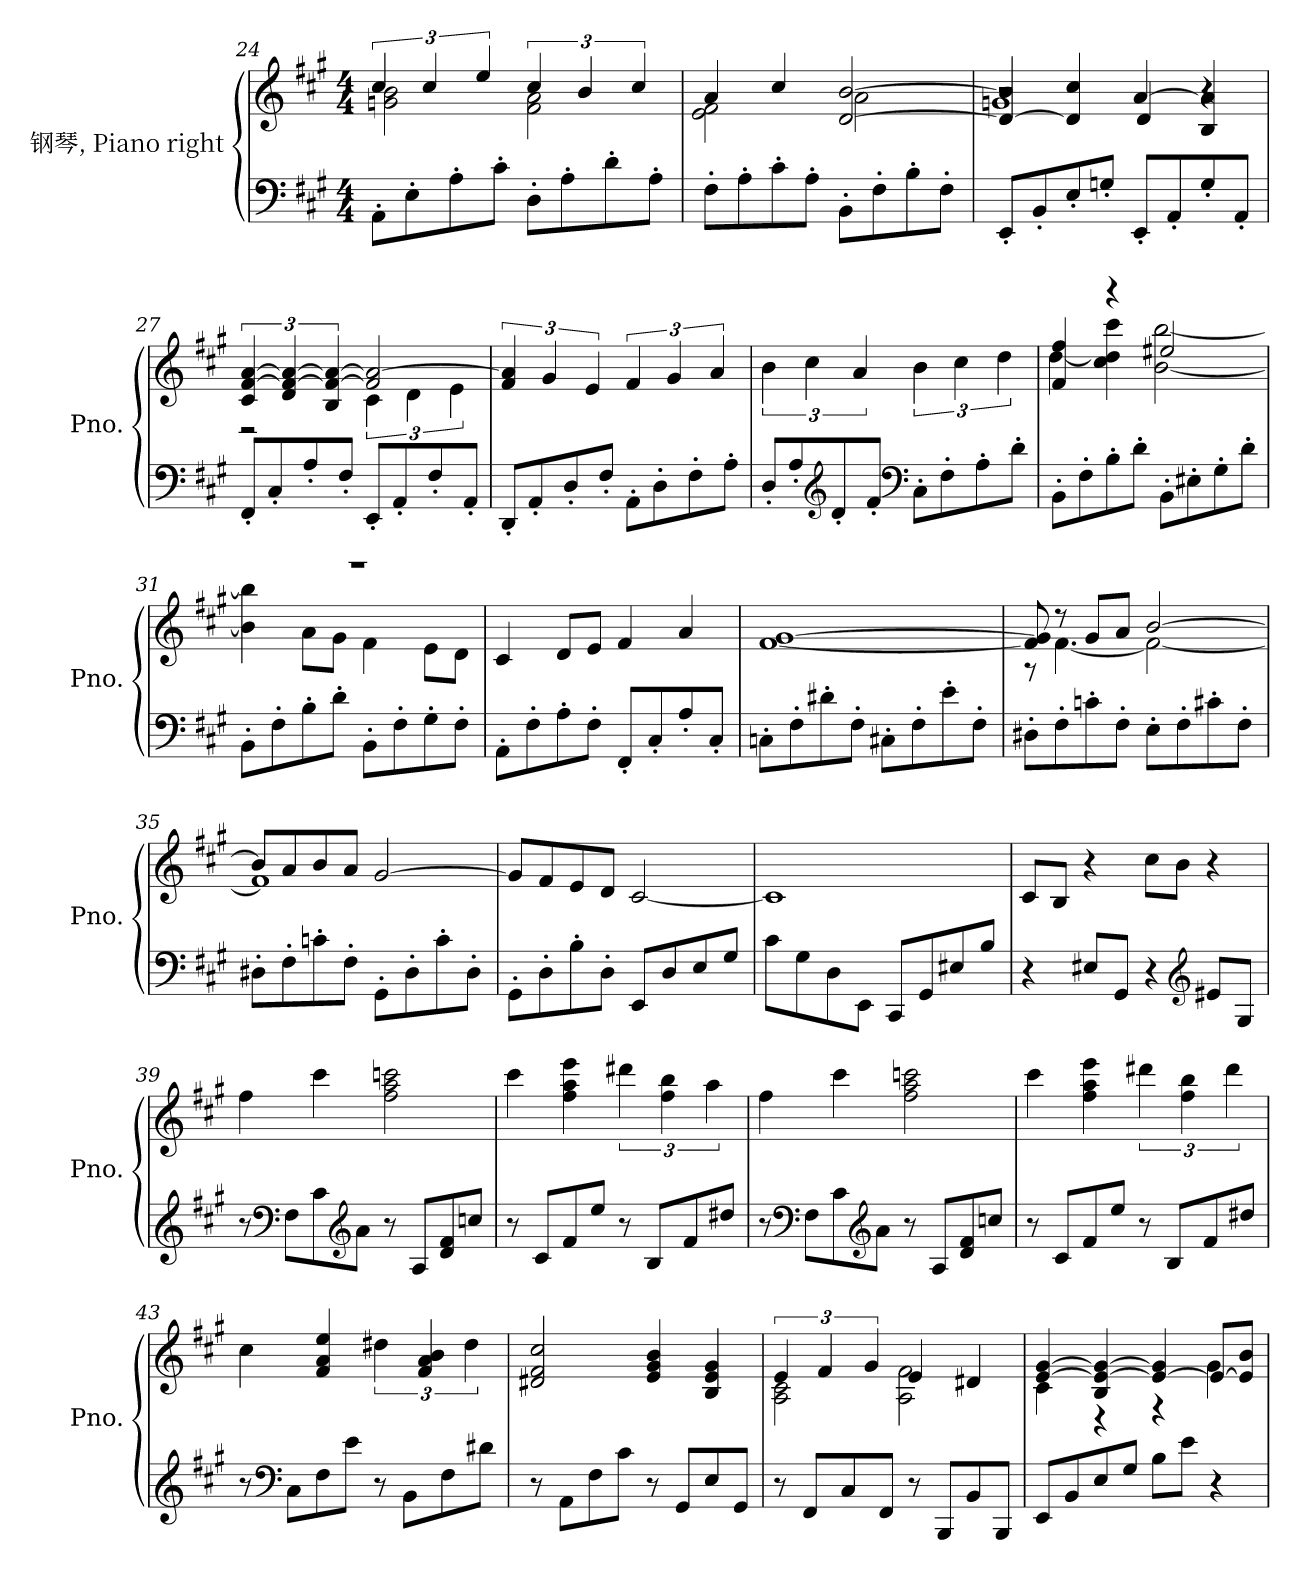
**kern	**kern
*part1	*part1
*staff2	*staff1
*I"钢琴, Piano right	*
*I'Pno.	*
*clefF4	*clefG2
*k[f#c#g#]	*k[f#c#g#]
*M4/4	*M4/4
=24	=24
*	*^
8AA'\L	6cc#/	2gn\ 2b\
8E'\	.	.
.	6cc#/	.
8A'\	.	.
.	6ee/	.
8c#'\J	.	.
*	*MM167	*
8D'\L	6cc#/	2f#\ 2a\
8A'\	.	.
.	6b/	.
8d'\	.	.
.	6cc#/	.
8A'\J	.	.
=25	=25	=25
8F#'\L	4a/	2e\ 2f#\
8A'\	.	.
*	*MM171	*
8c#'\	4cc#/	.
8A'\J	.	.
*	*MM168	*
8BB'\L	[2d/ [2b/	2a\
8F#'\	.	.
8B'\	.	.
8F#'\J	.	.
=26	=26	=26
*	*	*^
8EE'/L	4d/_ 4b/]	1gn	2r
8BB'/	.	.	.
*	*MM169	*	*
8E'/	4d/] 4cc#/	.	.
8Gn'/J	.	.	.
*	*MM167	*	*
8EE'/L	[4a/	.	4d/
8AA'/	.	.	.
*	*MM158	*	*
8G'/	4B/ 4a/]	.	4r
8AA'/J	.	.	.
*	*v	*v	*v
!!LO:PB:g=z
=27	=27
*	*MM166
*	*^
8FF#'/L	6c#/ [6f#/ [6a/	2r
8C#'/	.	.
.	6d/ 6f#/_ 6a/_	.
8A'/	.	.
.	6B/ 6f#/_ 6a/_	.
8F#'/J	.	.
*	*MM167	*
8EE'/L	2f#/] 2a/_	6c#\
8AA'/	.	.
.	.	6d\
8F#'/	.	.
.	.	6e\
8AA'/J	.	.
*	*v	*v
=28	=28
*	*MM167
8DD'/L	6f#/ 6a/]
8AA'/	.
.	6g#/
8D'/	.
.	6e/
8F#'/J	.
*	*MM167
8AA'\L	6f#/
8D'\	.
.	6g#/
8F#'\	.
.	6a/
8A'\J	.
=29	=29
*	*MM167
8D'/L	6b\
8A'/	.
.	6cc#\
*clefG2	*
8d'/	.
.	6a/
8f#'/J	.
*clefF4	*
*	*MM164
8C#'\L	6b\
8F#'\	.
*	*MM160
.	6cc#\
8A'\	.
.	6dd\
8d'\J	.
=30	=30
*	*MM162
*	*^
8BB'\L	4f#/ 4ff#/	[4dd\
8F#'\	.	.
*	*MM166	*
8B'\	4r	4cc#\ 4dd\] 4ccc#\
8d'\J	.	.
*	*MM164	*
8BB'\L	2ee#X/	[2b\ [2bb\
8E#X'\	.	.
8G#'\	.	.
8d'\J	.	.
!!LO:LB:g=z	!!
=31	=31	=31
*	*MM168	*
8BB'\L	1r	4b\] 4bb\]
8F#'\	.	.
8B'\	.	8a\L
8d'\J	.	8g#\J
*	*MM172	*
8BB'\L	.	4f#\
8F#'\	.	.
8G#'\	.	8e\L
*	*MM173	*
8F#'\J	.	8d\J
*	*v	*v
=32	=32
*	*MM170
8AA'\L	4c#/
8F#'\	.
8A'\	8d/L
8F#'\J	8e/J
*	*MM173
8FF#'/L	4f#/
8C#'/	.
8A'/	4a/
8C#'/J	.
=33	=33
*	*MM172
8Cn'\L	[1f# [1g#
8F#'\	.
8d#X'\	.
8F#'\J	.
8C#X'\L	.
8F#'\	.
8e'\	.
8F#'\J	.
=34	=34
*	*^
8D#X'\L	8f#/] 8g#/]	8r
*	*MM174	*
8F#'\	8r	[4.f#\
*	*MM172	*
8cn'\	8g#/L	.
*	*MM168	*
8F#'\J	8a/J	.
*	*MM177	*
8E'\L	[2b/	2f#\_
8F#'\	.	.
8c#X'\	.	.
8F#'\J	.	.
!!LO:LB:g=z	!!
=35	=35	=35
*	*MM178	*
8D#X'\L	8b/L]	1f#]
*	*MM175	*
8F#'\	8a/	.
*	*MM173	*
8cn'\	8b/	.
*	*MM176	*
8F#'\J	8a/J	.
8GG#'\L	[2g#/	.
8D#'\	.	.
8c'\	.	.
8D#'\J	.	.
*	*v	*v
=36	=36
8GG#'\L	8g#/L]
*	*MM172
8D'\	8f#/
*	*MM168
8B'\	8e/
*	*MM161
8D'\J	8d/J
*	*MM167
8EE/L	[2c#/
8D/	.
8E/	.
8G#/J	.
=37	=37
*	*MM172
8c#\L	1c#]
8G#\	.
8D\	.
8EE\J	.
8CC#/L	.
8GG#/	.
8E#X/	.
8B/J	.
=38	=38
*	*MM173
4r	8c#/L
*	*MM174
.	8B/J
8E#X/L	4r
8GG#/J	.
*	*MM169
4r	8cc#\L
.	8b\J
*clefG2	*
8e#X/L	4r
8G#/J	.
!!LO:LB:g=z
=39	=39
8r	4ff#\
*clefF4	*
8F#\L	.
*	*MM166
8c#\	4ccc#\
*clefG2	*
8a\J	.
*	*MM164
8r	2ff#\ 2aa\ 2cccn\
8A/L	.
8d/ 8f#/	.
8ccn/J	.
=40	=40
*	*MM167
8r	4ccc#\
8c#/L	.
*	*MM166
8f#/	4ff#\ 4aa\ 4eee\
8ee/J	.
*	*MM162
8r	6ddd#X\
8B/L	.
.	6ff#\ 6bb\
8f#/	.
.	6aa\
8dd#X/J	.
=41	=41
8r	4ff#\
*clefF4	*
8F#\L	.
*	*MM167
8c#\	4ccc#\
*clefG2	*
8a\J	.
*	*MM164
8r	2ff#\ 2aa\ 2cccn\
8A/L	.
8d/ 8f#/	.
8ccn/J	.
=42	=42
*	*MM167
8r	4ccc#\
8c#/L	.
*	*MM166
8f#/	4ff#\ 4aa\ 4eee\
8ee/J	.
*	*MM162
8r	6ddd#X\
8B/L	.
.	6ff#\ 6bb\
8f#/	.
.	6ddd#\
8dd#X/J	.
!!LO:LB:g=z
=43	=43
*	*MM164
8r	4cc#\
*clefF4	*
8C#\L	.
*	*MM162
8F#\	4f#/ 4a/ 4ee/
8e\J	.
*	*MM159
8r	6dd#X\
8BB\L	.
.	6f#/ 6a/ 6b/
8F#\	.
.	6dd#\
8d#X\J	.
=44	=44
*	*MM162
8r	2d#X/ 2f#/ 2cc#/
8AA\L	.
8F#\	.
8c#\J	.
*	*MM167
8r	4e/ 4g#/ 4b/
8GG#/L	.
*	*MM164
8E/	4B/ 4e/ 4g#/
8GG#/J	.
=45	=45
*	*^
8r	6e/	2A\ 2c#\
8FF#/L	.	.
.	6f#/	.
8C#/	.	.
.	6g#/	.
8FF#/J	.	.
*	*MM159	*
8r	4e/	2A\ 2f#\
8BBB/L	.	.
8BB/	4d#X/	.
8BBB/J	.	.
=46	=46	=46
*	*MM165	*
8EE/L	[4e/ [4g#/	4c#\
8BB/	.	.
8E/	4B/ 4e/_ 4g#/_	4r
8G#/J	.	.
8B\L	4e/_ 4g#/]	4r
8e\J	.	.
*	*MM168	*
4r	8e/L_	4g#\
*	*MM165	*
.	8e/] 8b/J	.
*	*v	*v
=	=
*-	*-
